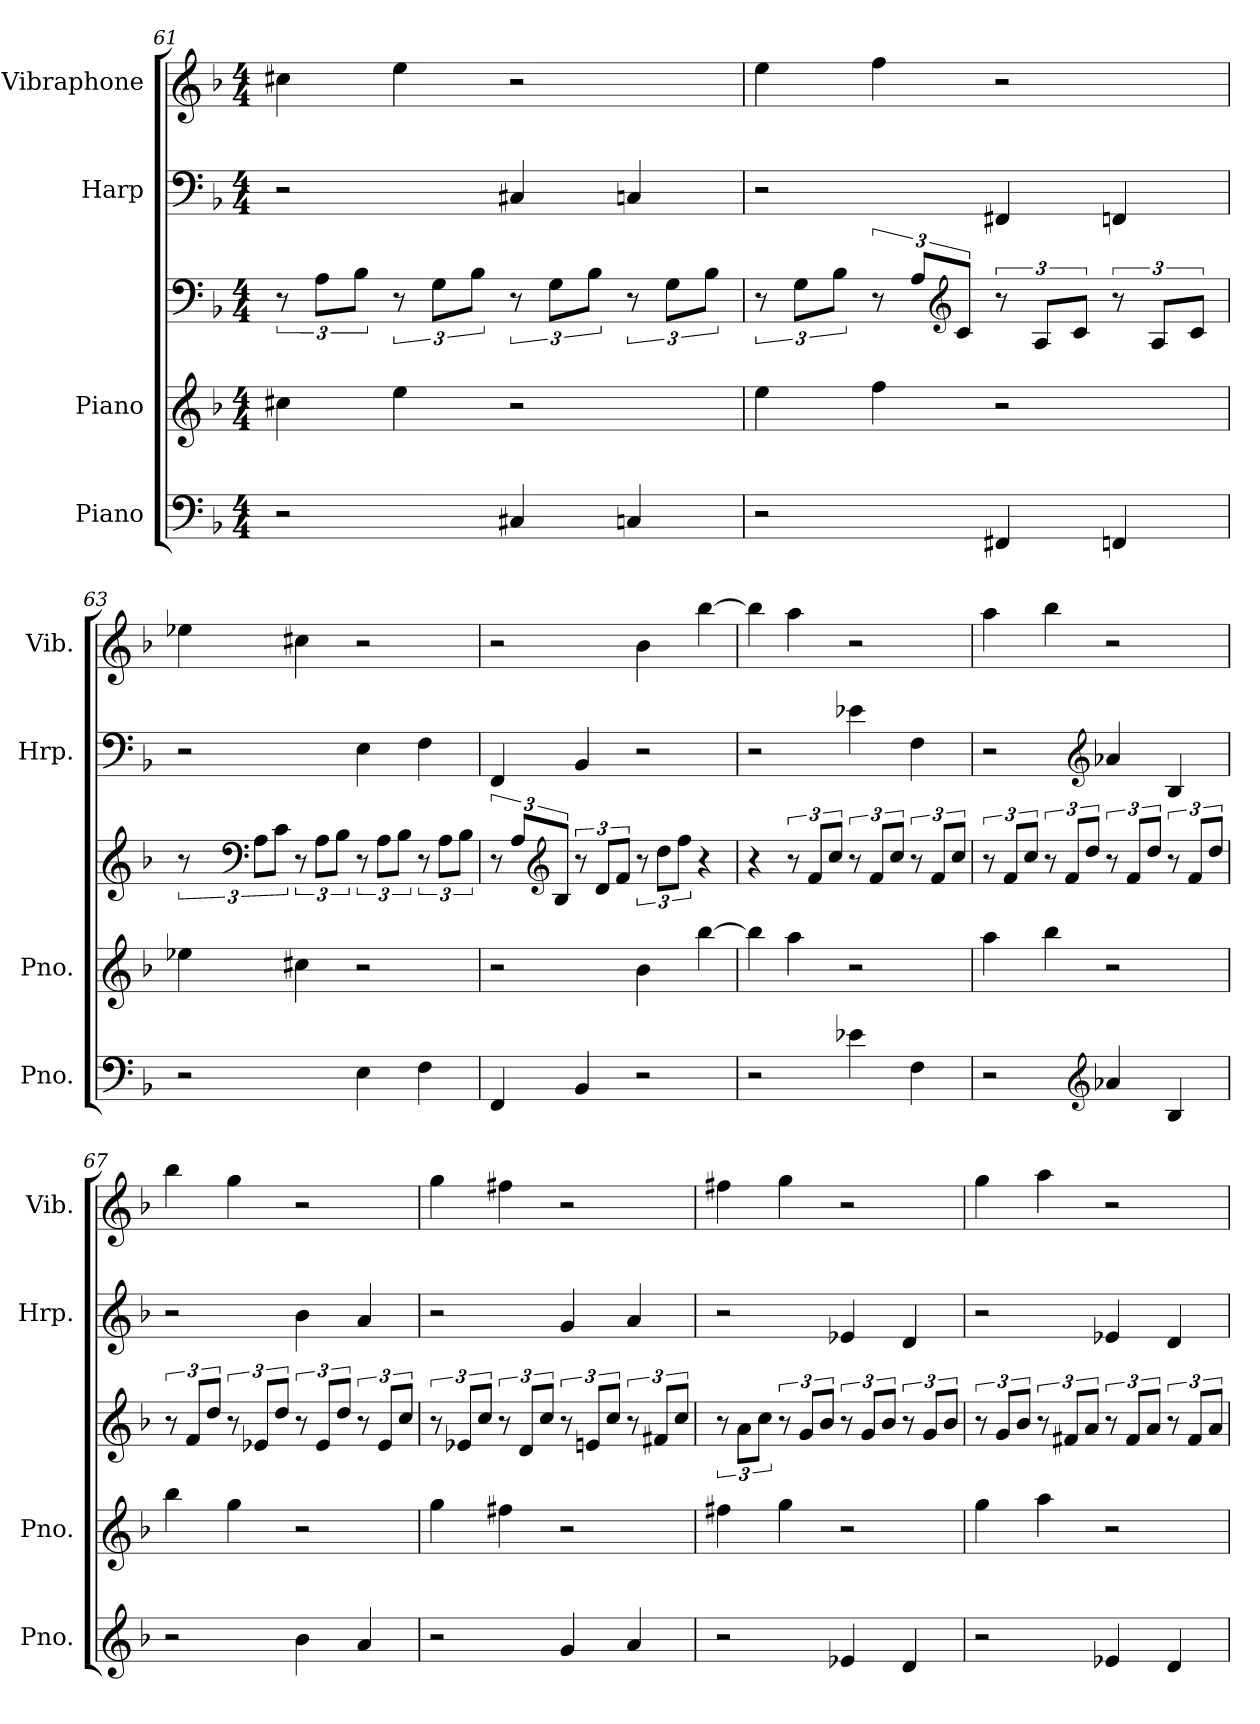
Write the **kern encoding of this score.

**kern	**kern	**kern	**kern	**kern
*part4	*part3	*part3	*part2	*part1
*staff5	*staff4	*staff3	*staff2	*staff1
*I"Piano	*I"Piano	*	*I"Harp	*I"Vibraphone
*I'Pno.	*I'Pno.	*	*I'Hrp.	*I'Vib.
!!LO:PB:g=z
*clefF4	*clefG2	*clefF4	*clefF4	*clefG2
*k[b-]	*k[b-]	*k[b-]	*k[b-]	*k[b-]
*M4/4	*M4/4	*M4/4	*M4/4	*M4/4
=61	=61	=61	=61	=61
2r	4cc#X\	12r	2r	4cc#X\
.	.	12A\L	.	.
.	.	12B-\J	.	.
.	4ee\	12r	.	4ee\
.	.	12G\L	.	.
.	.	12B-\J	.	.
4C#X/	2r	12r	4C#X/	2r
.	.	12G\L	.	.
.	.	12B-\J	.	.
4Cn/	.	12r	4Cn/	.
.	.	12G\L	.	.
.	.	12B-\J	.	.
=62	=62	=62	=62	=62
2r	4ee\	12r	2r	4ee\
.	.	12G\L	.	.
.	.	12B-\J	.	.
.	4ff\	12r	.	4ff\
.	.	12A/L	.	.
*	*	*clefG2	*	*
.	.	12c/J	.	.
4FF#X/	2r	12r	4FF#X/	2r
.	.	12A/L	.	.
.	.	12c/J	.	.
4FFn/	.	12r	4FFn/	.
.	.	12A/L	.	.
.	.	12c/J	.	.
=63	=63	=63	=63	=63
2r	4ee-X\	12r	2r	4ee-X\
*	*	*clefF4	*	*
.	.	12A\L	.	.
.	.	12c\J	.	.
.	4cc#X\	12r	.	4cc#X\
.	.	12A\L	.	.
.	.	12B-\J	.	.
4E\	2r	12r	4E\	2r
.	.	12A\L	.	.
.	.	12B-\J	.	.
4F\	.	12r	4F\	.
.	.	12A\L	.	.
.	.	12B-\J	.	.
!!LO:LB:g=z
=64	=64	=64	=64	=64
4FF/	2r	12r	4FF/	2r
.	.	12A/L	.	.
*	*	*clefG2	*	*
.	.	12B-/J	.	.
4BB-/	.	12r	4BB-/	.
.	.	12d/L	.	.
.	.	12f/J	.	.
2r	4b-\	12r	2r	4b-\
.	.	12dd\L	.	.
.	.	12ff\J	.	.
.	[4bb-\	4r	.	[4bb-\
=65	=65	=65	=65	=65
2r	4bb-\]	4r	2r	4bb-\]
.	4aa\	12r	.	4aa\
.	.	12f/L	.	.
.	.	12cc/J	.	.
4e-X\	2r	12r	4e-X\	2r
.	.	12f/L	.	.
.	.	12cc/J	.	.
4F\	.	12r	4F\	.
.	.	12f/L	.	.
.	.	12cc/J	.	.
=66	=66	=66	=66	=66
2r	4aa\	12r	2r	4aa\
.	.	12f/L	.	.
.	.	12cc/J	.	.
.	4bb-\	12r	.	4bb-\
.	.	12f/L	.	.
.	.	12dd/J	.	.
*clefG2	*	*	*clefG2	*
4a-X/	2r	12r	4a-X/	2r
.	.	12f/L	.	.
.	.	12dd/J	.	.
4B-/	.	12r	4B-/	.
.	.	12f/L	.	.
.	.	12dd/J	.	.
!!LO:PB:g=z
=67	=67	=67	=67	=67
2r	4bb-\	12r	2r	4bb-\
.	.	12f/L	.	.
.	.	12dd/J	.	.
.	4gg\	12r	.	4gg\
.	.	12e-X/L	.	.
.	.	12dd/J	.	.
4b-\	2r	12r	4b-\	2r
.	.	12e-/L	.	.
.	.	12dd/J	.	.
4a/	.	12r	4a/	.
.	.	12e-/L	.	.
.	.	12cc/J	.	.
=68	=68	=68	=68	=68
2r	4gg\	12r	2r	4gg\
.	.	12e-X/L	.	.
.	.	12cc/J	.	.
.	4ff#X\	12r	.	4ff#X\
.	.	12d/L	.	.
.	.	12cc/J	.	.
4g/	2r	12r	4g/	2r
.	.	12en/L	.	.
.	.	12cc/J	.	.
4a/	.	12r	4a/	.
.	.	12f#X/L	.	.
.	.	12cc/J	.	.
=69	=69	=69	=69	=69
2r	4ff#X\	12r	2r	4ff#X\
.	.	12a\L	.	.
.	.	12cc\J	.	.
.	4gg\	12r	.	4gg\
.	.	12g/L	.	.
.	.	12b-/J	.	.
4e-X/	2r	12r	4e-X/	2r
.	.	12g/L	.	.
.	.	12b-/J	.	.
4d/	.	12r	4d/	.
.	.	12g/L	.	.
.	.	12b-/J	.	.
!!LO:LB:g=z
=70	=70	=70	=70	=70
2r	4gg\	12r	2r	4gg\
.	.	12g/L	.	.
.	.	12b-/J	.	.
.	4aa\	12r	.	4aa\
.	.	12f#X/L	.	.
.	.	12a/J	.	.
4e-X/	2r	12r	4e-X/	2r
.	.	12f#/L	.	.
.	.	12a/J	.	.
4d/	.	12r	4d/	.
.	.	12f#/L	.	.
.	.	12a/J	.	.
=	=	=	=	=
*-	*-	*-	*-	*-
